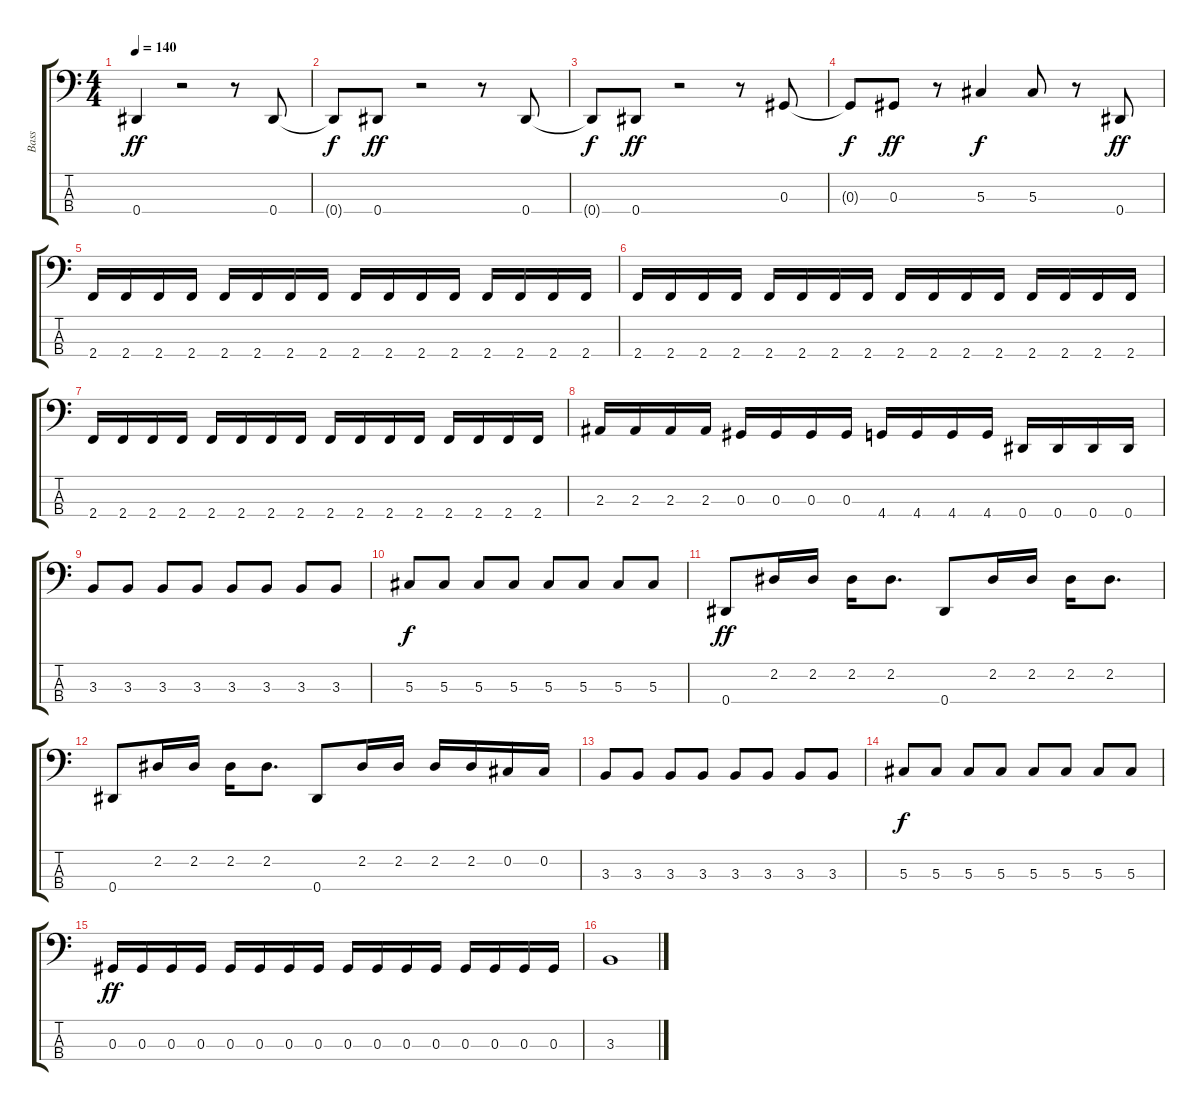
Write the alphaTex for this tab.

\track ("Bass" "Bass") {instrument electricbassfinger}
\staff {score tabs}
\tuning (Gb2 Db2 Ab1 Eb1) {hide}
\ts (4 4)
\tempo 140
\clef f4
\ks c
0.4.4{dy ff} r.2 r.8 0.4.8 |
0.4{t}.8{dy f} 0.4.8{dy ff} r.2 r.8 0.4.8 |
0.4{t}.8{dy f} 0.4.8{dy ff} r.2 r.8 0.3.8 |
0.3{t}.8{dy f} 0.3.8{dy ff} r.8 5.3.4{dy f} 5.3.8 r.8 0.4.8{dy ff} |
2.4.16 2.4.16 2.4.16 2.4.16 2.4.16 2.4.16 2.4.16 2.4.16 2.4.16 2.4.16 2.4.16 2.4.16 2.4.16 2.4.16 2.4.16 2.4.16 |
2.4.16 2.4.16 2.4.16 2.4.16 2.4.16 2.4.16 2.4.16 2.4.16 2.4.16 2.4.16 2.4.16 2.4.16 2.4.16 2.4.16 2.4.16 2.4.16 |
2.4.16 2.4.16 2.4.16 2.4.16 2.4.16 2.4.16 2.4.16 2.4.16 2.4.16 2.4.16 2.4.16 2.4.16 2.4.16 2.4.16 2.4.16 2.4.16 |
2.3.16 2.3.16 2.3.16 2.3.16 0.3.16 0.3.16 0.3.16 0.3.16 4.4.16 4.4.16 4.4.16 4.4.16 0.4.16 0.4.16 0.4.16 0.4.16 |
3.3.8 3.3.8 3.3.8 3.3.8 3.3.8 3.3.8 3.3.8 3.3.8 |
5.3.8{dy f} 5.3.8 5.3.8 5.3.8 5.3.8 5.3.8 5.3.8 5.3.8 |
0.4.8{dy ff} 2.2.16 2.2.16 2.2.16 2.2.8{d} 0.4.8 2.2.16 2.2.16 2.2.16 2.2.8{d} |
0.4.8 2.2.16 2.2.16 2.2.16 2.2.8{d} 0.4.8 2.2.16 2.2.16 2.2.16 2.2.16 0.2.16 0.2.16 |
3.3.8 3.3.8 3.3.8 3.3.8 3.3.8 3.3.8 3.3.8 3.3.8 |
5.3.8{dy f} 5.3.8 5.3.8 5.3.8 5.3.8 5.3.8 5.3.8 5.3.8 |
0.3.16{dy ff} 0.3.16 0.3.16 0.3.16 0.3.16 0.3.16 0.3.16 0.3.16 0.3.16 0.3.16 0.3.16 0.3.16 0.3.16 0.3.16 0.3.16 0.3.16 |
3.3.1
